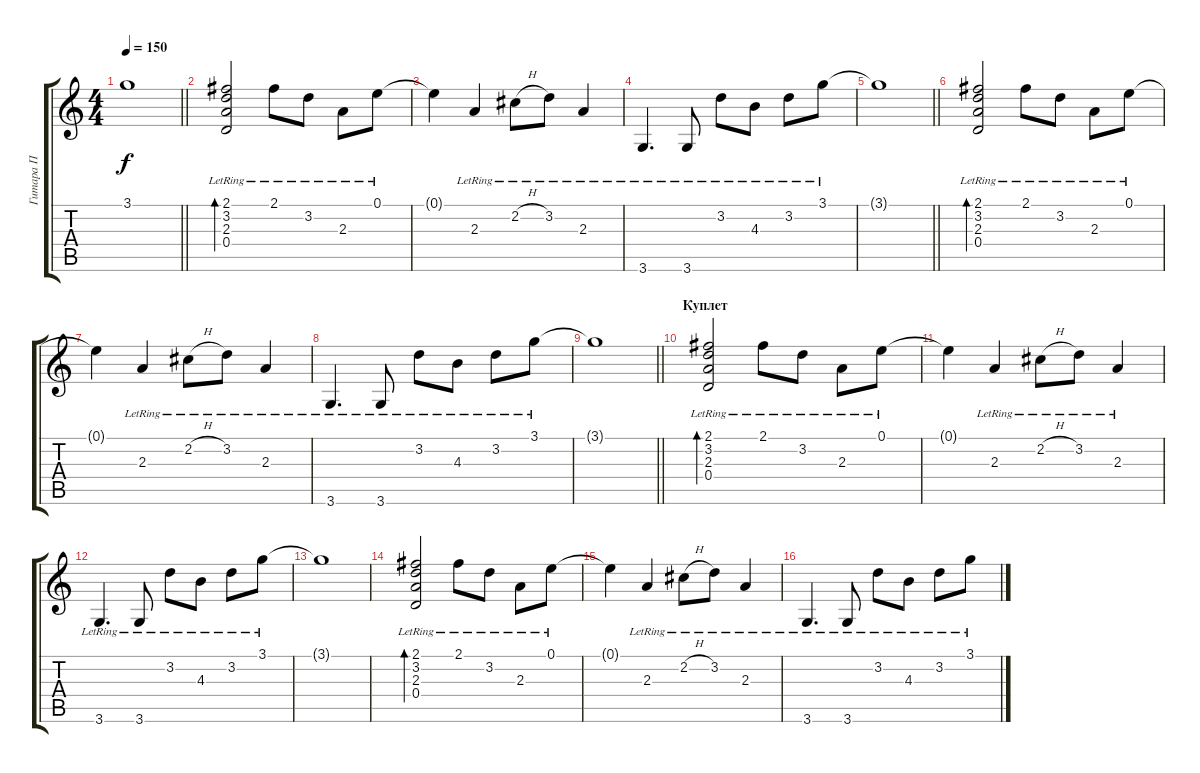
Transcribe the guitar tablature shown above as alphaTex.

\track ("Гитара П" "Гитара П") {instrument distortionguitar}
\staff {score tabs}
\tuning (E4 B3 G3 D3 A2 E2) {hide}
\ts (4 4)
\tempo 150
\clef g2
\barLineRight lightlight
\ks c
3.1{t}.1{dy f} |
\section ("" " ")
(2.1{lr} 3.2{lr} 2.3{lr} 0.4{lr}).2{bd 120} 2.1{lr}.8 3.2{lr}.8 2.3{lr}.8 0.1{lr}.8 |
0.1{t}.4 2.3{lr}.4 2.2{h lr}.8 3.2{lr}.8 2.3{lr}.4 |
3.6{lr}.4{d} 3.6{lr}.8 3.2{lr}.8 4.3{lr}.8 3.2{lr}.8 3.1{lr}.8 |
\barLineRight lightlight
3.1{t}.1 |
(2.1{lr} 3.2{lr} 2.3{lr} 0.4{lr}).2{bd 120} 2.1{lr}.8 3.2{lr}.8 2.3{lr}.8 0.1{lr}.8 |
0.1{t}.4 2.3{lr}.4 2.2{h lr}.8 3.2{lr}.8 2.3{lr}.4 |
3.6{lr}.4{d} 3.6{lr}.8 3.2{lr}.8 4.3{lr}.8 3.2{lr}.8 3.1{lr}.8 |
\barLineRight lightlight
3.1{t}.1 |
\section ("" "Куплет")
(2.1{lr} 3.2{lr} 2.3{lr} 0.4{lr}).2{bd 120} 2.1{lr}.8 3.2{lr}.8 2.3{lr}.8 0.1{lr}.8 |
0.1{t}.4 2.3{lr}.4 2.2{h lr}.8 3.2{lr}.8 2.3{lr}.4 |
3.6{lr}.4{d} 3.6{lr}.8 3.2{lr}.8 4.3{lr}.8 3.2{lr}.8 3.1{lr}.8 |
3.1{t}.1 |
(2.1{lr} 3.2{lr} 2.3{lr} 0.4{lr}).2{bd 120} 2.1{lr}.8 3.2{lr}.8 2.3{lr}.8 0.1{lr}.8 |
0.1{t}.4 2.3{lr}.4 2.2{h lr}.8 3.2{lr}.8 2.3{lr}.4 |
3.6{lr}.4{d} 3.6{lr}.8 3.2{lr}.8 4.3{lr}.8 3.2{lr}.8 3.1{lr}.8
